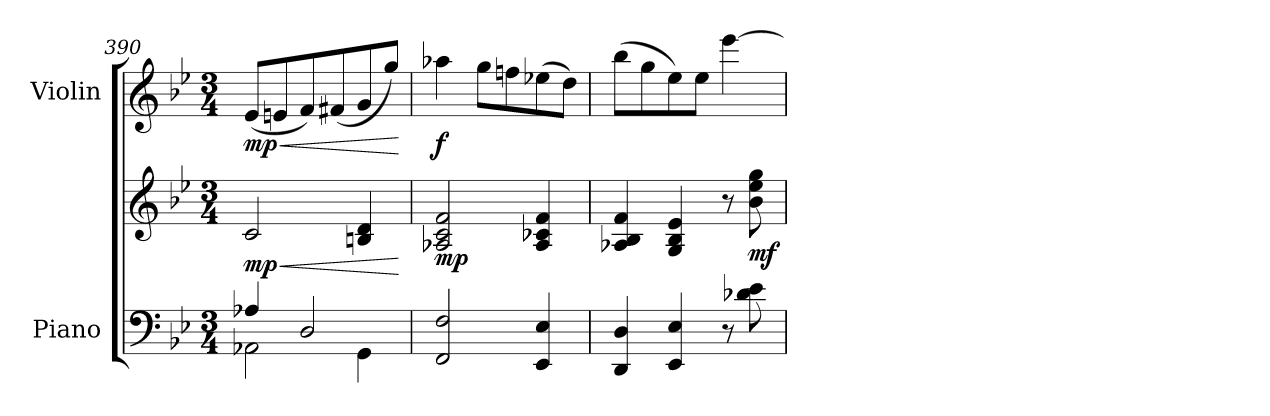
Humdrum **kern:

**kern	**kern	**dynam	**kern	**dynam
*part2	*part2	*part2	*part1	*part1
*staff3	*staff2	*staff2/3	*staff1	*staff1
*I"Piano	*	*	*I"Violin	*
*I'Pno.	*	*	*I'Vln.	*
*clefF4	*clefG2	*	*clefG2	*
*k[b-e-]	*k[b-e-]	*	*k[b-e-]	*
*M3/4	*M3/4	*	*M3/4	*
=390	=390	=390	=390	=390
*^	*	*	*	*
!	!	!	!LO:HP:b	!	!LO:HP:b
!	!	!	!LO:DY:n=1:b	!	!LO:DY:n=1:b
4A-X/	2AA-X\	2c/	< mp	(8e-/L	< mp
.	.	.	.	8en/	.
2D/	.	.	.	8f/)	.
.	.	.	.	(8f#X/	.
.	4GG\	4Bn/ 4d/	.	8g/	.
.	.	.	.	8gg/J)	.
*v	*v	*	*	*	*
.	.	[	.	[
=391	=391	=391	=391	=391
*	*	*	*MM70	*
!	!	!LO:DY:b	!	!LO:DY:b
2FF/ 2F/	2A-X/ 2c/ 2f/	mp	4aa-X\	f
.	.	.	8gg\L	.
.	.	.	8ffn\	.
4EE-/ 4E-/	4A-/ 4c-X/ 4f/	.	(8ee-X\	.
.	.	.	8dd\J)	.
=392	=392	=392	=392	=392
4DD/ 4D/	4A-X/ 4B-/ 4f/	.	(8bb-\L	.
.	.	.	8gg\	.
4EE-/ 4E-/	4G/ 4B-/ 4e-/	.	8ee-\)	.
.	.	.	8ee-\J	.
8r	8r	.	[4eee-\	.
!	!	!LO:DY:b	!	!
8d-X\ 8e-\	8b-\ 8ee-\ 8gg\	mf	.	.
=	=	=	=	=
*-	*-	*-	*-	*-
